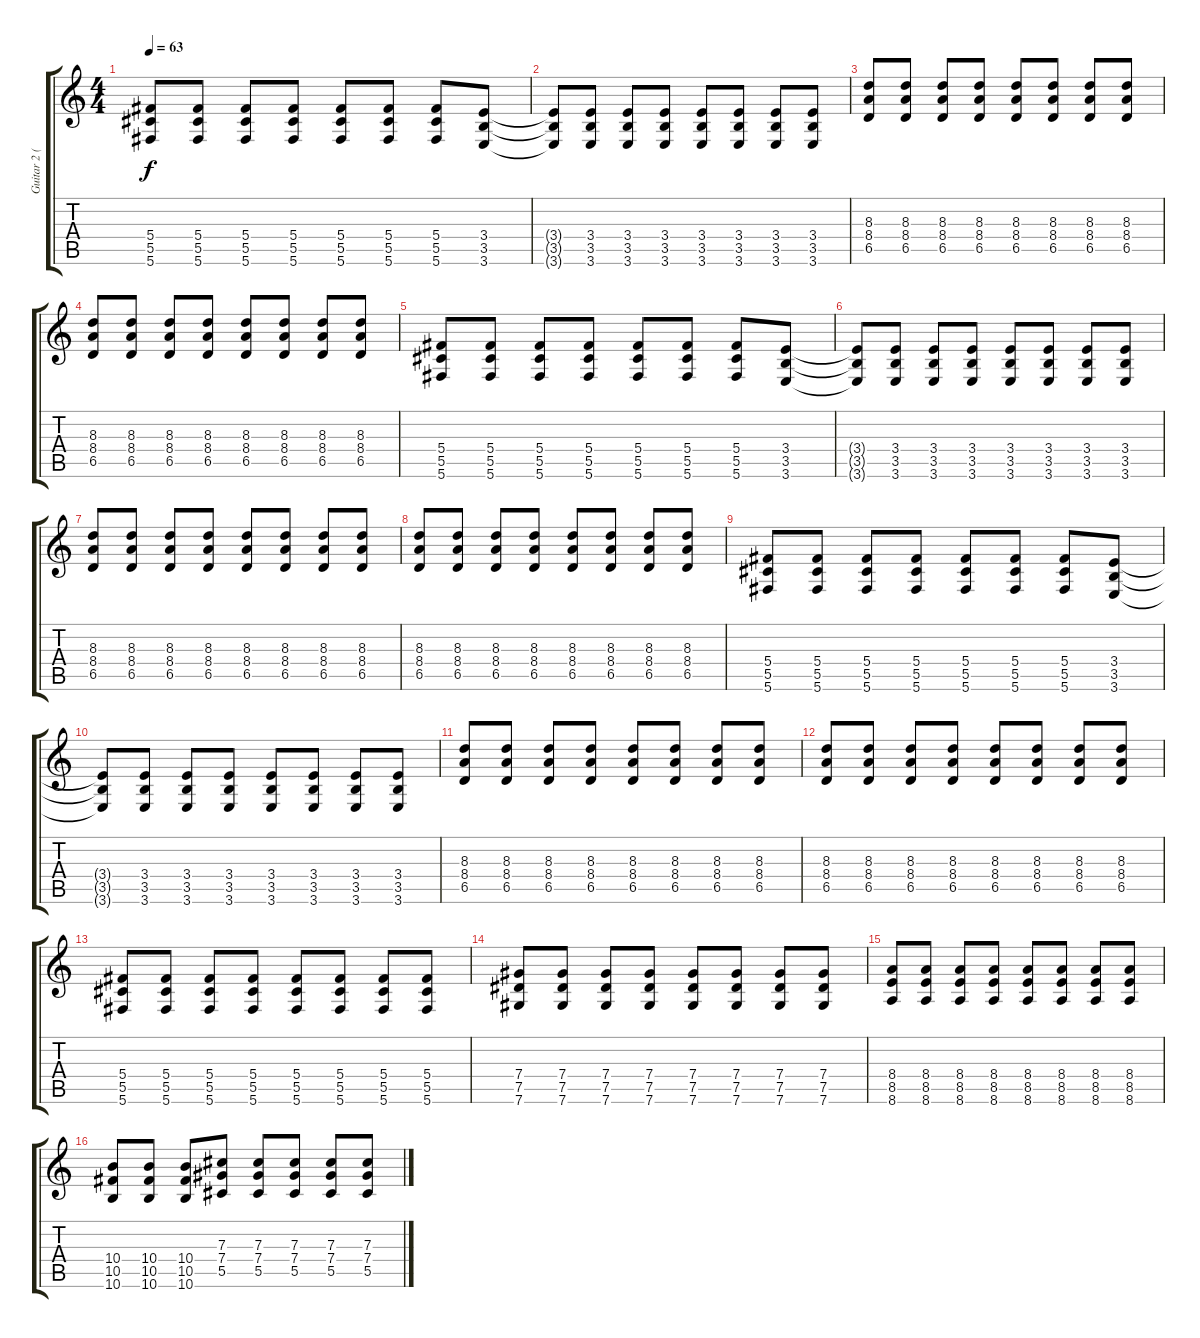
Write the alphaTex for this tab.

\track ("Guitar 2 (Drop C#)" "Guitar 2 (") {instrument distortionguitar}
\staff {score tabs}
\tuning (Eb4 Bb3 Gb3 Db3 Ab2 Db2) {hide}
\ts (4 4)
\tempo 63
\clef g2
\ks c
(5.4 5.5 5.6).8{dy f} (5.4 5.5 5.6).8 (5.4 5.5 5.6).8 (5.4 5.5 5.6).8 (5.4 5.5 5.6).8 (5.4 5.5 5.6).8 (5.4 5.5 5.6).8 (3.4 3.5 3.6).8 |
(3.4{t} 3.5{t} 3.6{t}).8 (3.4 3.5 3.6).8 (3.4 3.5 3.6).8 (3.4 3.5 3.6).8 (3.4 3.5 3.6).8 (3.4 3.5 3.6).8 (3.4 3.5 3.6).8 (3.4 3.5 3.6).8 |
(8.3 8.4 6.5).8 (8.3 8.4 6.5).8 (8.3 8.4 6.5).8 (8.3 8.4 6.5).8 (8.3 8.4 6.5).8 (8.3 8.4 6.5).8 (8.3 8.4 6.5).8 (8.3 8.4 6.5).8 |
(8.3 8.4 6.5).8 (8.3 8.4 6.5).8 (8.3 8.4 6.5).8 (8.3 8.4 6.5).8 (8.3 8.4 6.5).8 (8.3 8.4 6.5).8 (8.3 8.4 6.5).8 (8.3 8.4 6.5).8 |
(5.4 5.5 5.6).8 (5.4 5.5 5.6).8 (5.4 5.5 5.6).8 (5.4 5.5 5.6).8 (5.4 5.5 5.6).8 (5.4 5.5 5.6).8 (5.4 5.5 5.6).8 (3.4 3.5 3.6).8 |
(3.4{t} 3.5{t} 3.6{t}).8 (3.4 3.5 3.6).8 (3.4 3.5 3.6).8 (3.4 3.5 3.6).8 (3.4 3.5 3.6).8 (3.4 3.5 3.6).8 (3.4 3.5 3.6).8 (3.4 3.5 3.6).8 |
(8.3 8.4 6.5).8 (8.3 8.4 6.5).8 (8.3 8.4 6.5).8 (8.3 8.4 6.5).8 (8.3 8.4 6.5).8 (8.3 8.4 6.5).8 (8.3 8.4 6.5).8 (8.3 8.4 6.5).8 |
(8.3 8.4 6.5).8 (8.3 8.4 6.5).8 (8.3 8.4 6.5).8 (8.3 8.4 6.5).8 (8.3 8.4 6.5).8 (8.3 8.4 6.5).8 (8.3 8.4 6.5).8 (8.3 8.4 6.5).8 |
(5.4 5.5 5.6).8 (5.4 5.5 5.6).8 (5.4 5.5 5.6).8 (5.4 5.5 5.6).8 (5.4 5.5 5.6).8 (5.4 5.5 5.6).8 (5.4 5.5 5.6).8 (3.4 3.5 3.6).8 |
(3.4{t} 3.5{t} 3.6{t}).8 (3.4 3.5 3.6).8 (3.4 3.5 3.6).8 (3.4 3.5 3.6).8 (3.4 3.5 3.6).8 (3.4 3.5 3.6).8 (3.4 3.5 3.6).8 (3.4 3.5 3.6).8 |
(8.3 8.4 6.5).8 (8.3 8.4 6.5).8 (8.3 8.4 6.5).8 (8.3 8.4 6.5).8 (8.3 8.4 6.5).8 (8.3 8.4 6.5).8 (8.3 8.4 6.5).8 (8.3 8.4 6.5).8 |
(8.3 8.4 6.5).8 (8.3 8.4 6.5).8 (8.3 8.4 6.5).8 (8.3 8.4 6.5).8 (8.3 8.4 6.5).8 (8.3 8.4 6.5).8 (8.3 8.4 6.5).8 (8.3 8.4 6.5).8 |
(5.4 5.5 5.6).8{volume 7 instrument distortionguitar} (5.4 5.5 5.6).8 (5.4 5.5 5.6).8 (5.4 5.5 5.6).8 (5.4 5.5 5.6).8 (5.4 5.5 5.6).8 (5.4 5.5 5.6).8 (5.4 5.5 5.6).8 |
(7.4 7.5 7.6).8 (7.4 7.5 7.6).8 (7.4 7.5 7.6).8 (7.4 7.5 7.6).8 (7.4 7.5 7.6).8 (7.4 7.5 7.6).8 (7.4 7.5 7.6).8 (7.4 7.5 7.6).8 |
(8.4 8.5 8.6).8 (8.4 8.5 8.6).8 (8.4 8.5 8.6).8 (8.4 8.5 8.6).8 (8.4 8.5 8.6).8 (8.4 8.5 8.6).8 (8.4 8.5 8.6).8 (8.4 8.5 8.6).8 |
(10.4 10.5 10.6).8 (10.4 10.5 10.6).8 (10.4 10.5 10.6).8 (7.3 7.4 5.5).8 (7.3 7.4 5.5).8 (7.3 7.4 5.5).8 (7.3 7.4 5.5).8 (7.3 7.4 5.5).8
